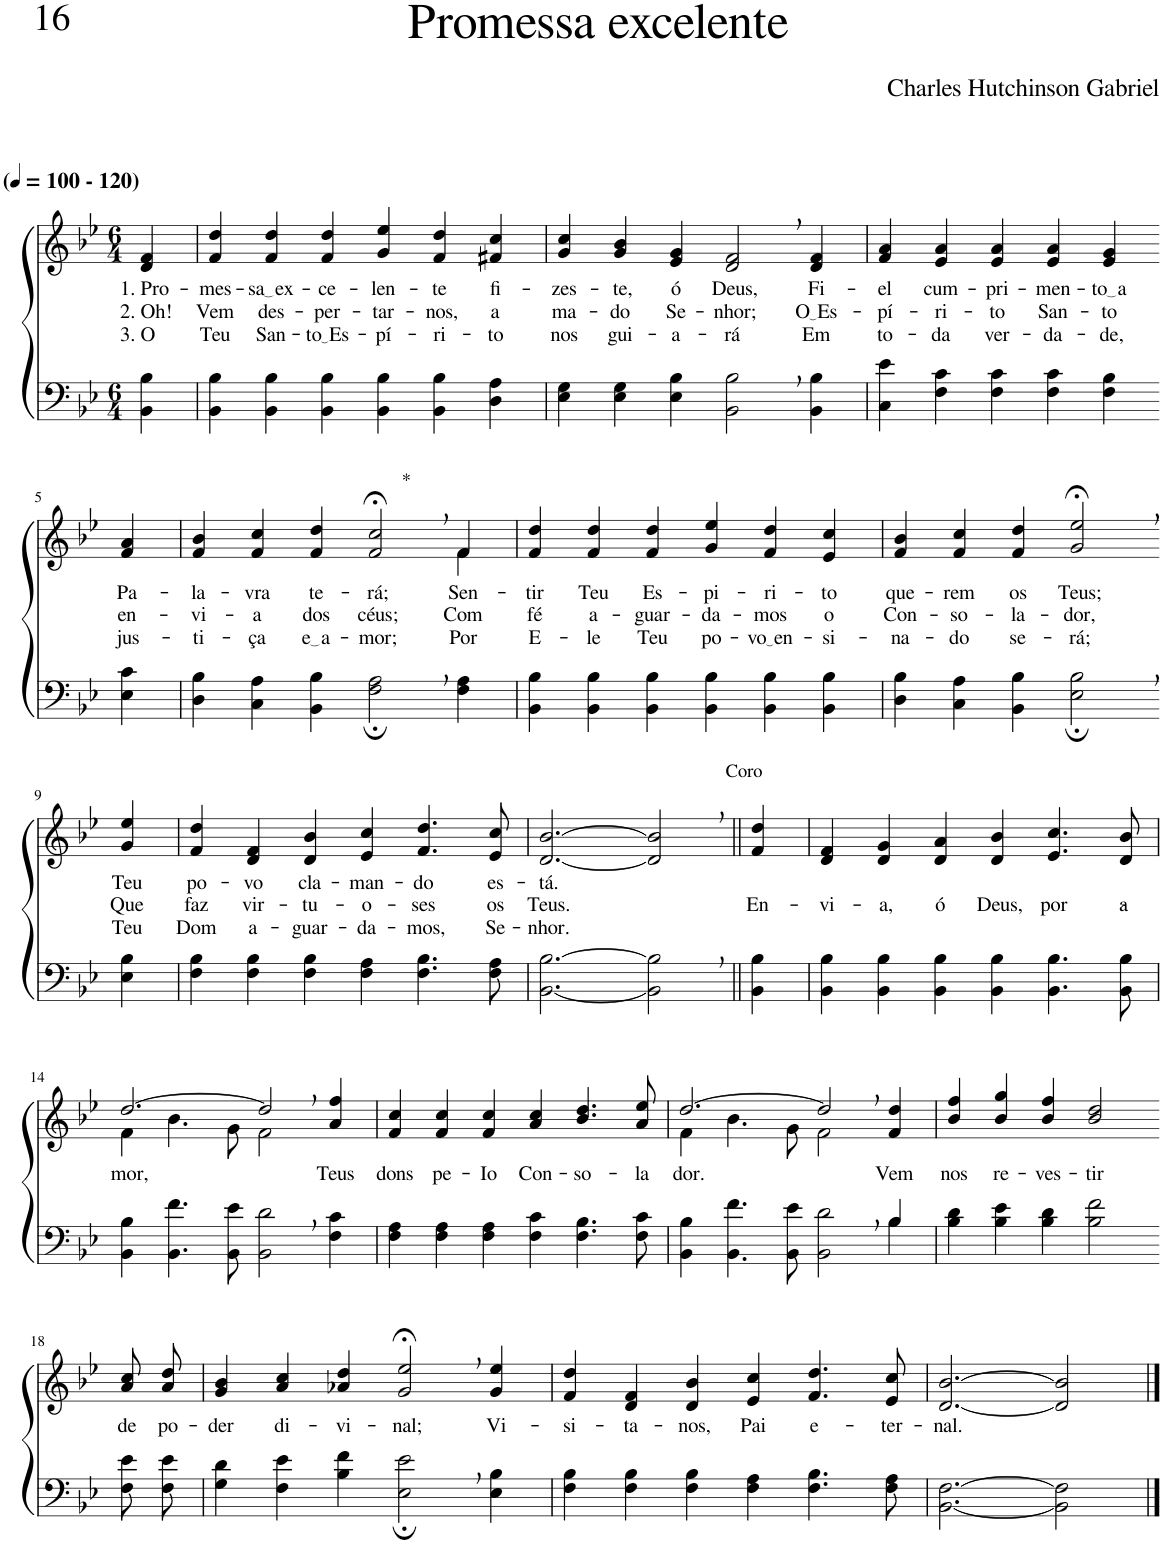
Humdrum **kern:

**kern	**kern	**text	**text	**text
*part2	*part1	*part1	*part1	*part1
*staff2	*staff1	*staff1	*staff1	*staff1
*I"Parte III e IV	*I"Parte I e II	*	*	*
*clefF4	*clefG2	*	*	*
*Trd2c3	*Trd2c3	*	*	*
*k[b-e-]	*k[b-e-]	*	*	*
*M6/4	*M6/4	*	*	*
*MM100	*MM100	*	*	*
=1	=1	=1	=1	=1
!	!LO:TX:a:B:t=(	!	!	!
!	!LO:TX:a:B:t=- 120)	!	!	!
!	!	!LO:LY:b	!LO:LY:b	!LO:LY:b
4BB-\ 4B-\	4d/ 4f/	1. Pro-	2. Oh!	3. O
=2	=2	=2	=2	=2
!	!	!LO:LY:b	!LO:LY:b	!LO:LY:b
4BB-\ 4B-\	4f/ 4dd/	-mes-	Vem	Teu
!	!	!LO:LY:b	!LO:LY:b	!LO:LY:b
4BB-\ 4B-\	4f/ 4dd/	sa ex	des-	San-
!	!	!LO:LY:b	!LO:LY:b	!LO:LY:b
4BB-\ 4B-\	4f/ 4dd/	-ce-	-per-	to Es
!	!	!LO:LY:b	!LO:LY:b	!LO:LY:b
4BB-\ 4B-\	4g/ 4ee-/	-len-	-tar-	-pí-
!	!	!LO:LY:b	!LO:LY:b	!LO:LY:b
4BB-\ 4B-\	4f/ 4dd/	-te	-nos,	-ri-
!	!	!LO:LY:b	!LO:LY:b	!LO:LY:b
4D\ 4A\	4f#X/ 4cc/	fi-	a	-to
=3	=3	=3	=3	=3
!	!	!LO:LY:b	!LO:LY:b	!LO:LY:b
4E-\ 4G\	4g/ 4cc/	-zes-	ma-	nos
!	!	!LO:LY:b	!LO:LY:b	!LO:LY:b
4E-\ 4G\	4g/ 4b-/	-te,	-do	gui-
!	!	!LO:LY:b	!LO:LY:b	!LO:LY:b
4E-\ 4B-\	4e-/ 4g/	ó	Se-	-a-
!	!	!LO:LY:b	!LO:LY:b	!LO:LY:b
2BB-\, 2B-\,	2d/, 2f/,	Deus,	-nhor;	-rá
!	!	!LO:LY:b	!LO:LY:b	!LO:LY:b
4BB-\ 4B-\	4d/ 4f/	Fi-	O Es	Em
=4	=4	=4	=4	=4
!	!	!LO:LY:b	!LO:LY:b	!LO:LY:b
4C\ 4e-\	4f/ 4a/	-el	-pí-	to-
!	!	!LO:LY:b	!LO:LY:b	!LO:LY:b
4F\ 4c\	4e-/ 4a/	cum-	-ri-	-da
!	!	!LO:LY:b	!LO:LY:b	!LO:LY:b
4F\ 4c\	4e-/ 4a/	-pri-	-to	ver-
!	!	!LO:LY:b	!LO:LY:b	!LO:LY:b
4F\ 4c\	4e-/ 4a/	-men-	San-	-da-
!	!	!LO:LY:b	!LO:LY:b	!LO:LY:b
4F\ 4B-\	4e-/ 4g/	to a	-to	-de,
!!LO:LB:g=z
=5-	=5-	=5-	=5-	=5-
!	!	!LO:LY:b	!LO:LY:b	!LO:LY:b
4E-\ 4c\	4f/ 4a/	Pa-	en-	jus-
=6	=6	=6	=6	=6
!	!	!LO:LY:b	!LO:LY:b	!LO:LY:b
*	*^	*	*	*
4D\ 4B-\	4f/ 4b-/	4ryy	-la-	-vi-	-ti-
!	!	!	!LO:LY:b	!LO:LY:b	!LO:LY:b
*	*v	*v	*	*	*
4C\ 4A\	4f/ 4cc/	-vra	-a	-ça
!	!	!LO:LY:b	!LO:LY:b	!LO:LY:b
4BB-\ 4B-\	4f/ 4dd/	te-	dos	e a
!	!	!LO:LY:b	!LO:LY:b	!LO:LY:b
2F\;, 2A\;,	2f/;<, 2cc/;<,	-rá;-	céus;-	-mor;-
*	*^	*	*	*
!	!LO:TX:a:t=*	!	!	!	!
!	!	!	!LO:LY:b	!LO:LY:b	!LO:LY:b
4F\ 4A\	4f/	4f\	-Sen-	-Com	-Por
=7	=7	=7	=7	=7	=7
!	!	!	!LO:LY:b	!LO:LY:b	!LO:LY:b
*	*v	*v	*	*	*
4BB-\ 4B-\	4f/ 4dd/	-tir	fé	E-
!	!	!LO:LY:b	!LO:LY:b	!LO:LY:b
4BB-\ 4B-\	4f/ 4dd/	Teu	a-	-le
!	!	!LO:LY:b	!LO:LY:b	!LO:LY:b
4BB-\ 4B-\	4f/ 4dd/	Es-	-guar-	Teu
!	!	!LO:LY:b	!LO:LY:b	!LO:LY:b
4BB-\ 4B-\	4g/ 4ee-/	-pi-	-da-	po-
!	!	!LO:LY:b	!LO:LY:b	!LO:LY:b
4BB-\ 4B-\	4f/ 4dd/	-ri-	-mos	vo en
!	!	!LO:LY:b	!LO:LY:b	!LO:LY:b
4BB-\ 4B-\	4e-/ 4cc/	-to	o	-si-
=8	=8	=8	=8	=8
!	!	!LO:LY:b	!LO:LY:b	!LO:LY:b
4D\ 4B-\	4f/ 4b-/	que-	Con-	-na-
!	!	!LO:LY:b	!LO:LY:b	!LO:LY:b
4C\ 4A\	4f/ 4cc/	-rem	-so-	-do
!	!	!LO:LY:b	!LO:LY:b	!LO:LY:b
4BB-\ 4B-\	4f/ 4dd/	os	-la-	se-
!	!	!LO:LY:b	!LO:LY:b	!LO:LY:b
2E-\;, 2B-\;,	2g/;<, 2ee-/;<,	Teus;	-dor,	-rá;
!!LO:LB:g=z
=9-	=9-	=9-	=9-	=9-
!	!	!LO:LY:b	!LO:LY:b	!LO:LY:b
4E-\ 4B-\	4g/ 4ee-/	Teu	Que	Teu
=10	=10	=10	=10	=10
!	!	!LO:LY:b	!LO:LY:b	!LO:LY:b
4F\ 4B-\	4f/ 4dd/	po-	faz	Dom
!	!	!LO:LY:b	!LO:LY:b	!LO:LY:b
4F\ 4B-\	4d/ 4f/	-vo	vir-	a-
!	!	!LO:LY:b	!LO:LY:b	!LO:LY:b
4F\ 4B-\	4d/ 4b-/	cla-	-tu-	-guar-
!	!	!LO:LY:b	!LO:LY:b	!LO:LY:b
4F\ 4A\	4e-/ 4cc/	-man-	-o-	-da-
!	!	!LO:LY:b	!LO:LY:b	!LO:LY:b
4.F\ 4.B-\	4.f/ 4.dd/	-do	-ses	-mos,
!	!	!LO:LY:b	!LO:LY:b	!LO:LY:b
8F\ 8A\	8e-/ 8cc/	es-	os	Se-
=11	=11	=11	=11	=11
!	!	!LO:LY:b	!LO:LY:b	!LO:LY:b
[2.BB-\ [2.B-\	[2.d/ [2.b-/	-tá.	Teus.	-nhor.
!	!LO:TX:a:t=Coro	!	!	!
2BB-\], 2B-\],	2d/], 2b-/],	.	.	.
=12||	=12||	=12||	=12||	=12||
!	!	!	!LO:LY:b	!
4BB-\ 4B-\	4f/ 4dd/	.	En-	.
=13	=13	=13	=13	=13
!	!	!	!LO:LY:b	!
4BB-\ 4B-\	4d/ 4f/	.	-vi-	.
!	!	!	!LO:LY:b	!
4BB-\ 4B-\	4d/ 4g/	.	-a,	.
!	!	!	!LO:LY:b	!
4BB-\ 4B-\	4d/ 4a/	.	ó	.
!	!	!	!LO:LY:b	!
4BB-\ 4B-\	4d/ 4b-/	.	Deus,	.
!	!	!	!LO:LY:b	!
4.BB-\ 4.B-\	4.e-/ 4.cc/	.	por	.
!	!	!	!LO:LY:b	!
8BB-\ 8B-\	8d/ 8b-/	.	a-	.
!!LO:LB:g=z
=14	=14	=14	=14	=14
*	*^	*	*	*
!	!	!	!LO:LY:b	!	!
4BB-\ 4B-\	[2.dd/	4f\	mor,	.	.
4.BB-\ 4.f\	.	4.b-\	.	.	.
8BB-\ 8e-\	.	8g\	.	.	.
2BB-\, 2d\,	2dd,/]	2f\	.	.	.
!	!	!	!LO:LY:b	!	!
4F\ 4c\	4a/ 4ff/	4ryy	Teus	.	.
=15	=15	=15	=15	=15	=15
!	!	!	!LO:LY:b	!	!
*	*v	*v	*	*	*
4F\ 4A\	4f/ 4cc/	dons	.	.
!	!	!LO:LY:b	!	!
4F\ 4A\	4f/ 4cc/	pe-	.	.
!	!	!LO:LY:b	!	!
4F\ 4A\	4f/ 4cc/	-Io	.	.
!	!	!LO:LY:b	!	!
4F\ 4c\	4a/ 4cc/	Con-	.	.
!	!	!LO:LY:b	!	!
4.F\ 4.B-\	4.b-/ 4.dd/	-so-	.	.
!	!	!LO:LY:b	!	!
8F\ 8c\	8a/ 8ee-/	-la-	.	.
=16	=16	=16	=16	=16
*^	*^	*	*	*
!	!	!	!	!LO:LY:b	!	!
1ryy	4BB-\ 4B-\	[2.dd/	4f\	-dor.	.	.
.	4.BB-\ 4.f\	.	4.b-\	.	.	.
.	8BB-\ 8e-\	.	8g\	.	.	.
.	2BB-\ 2d\	2dd,/]	2f\	.	.	.
4ryy	.	.	.	.	.	.
!	!	!	!	!LO:LY:b	!	!
4B-/	4B-\	4f/ 4dd/	4ryy	Vem	.	.
=17	=17	=17	=17	=17	=17	=17
!	!	!	!	!LO:LY:b	!	!
*v	*v	*	*	*	*	*
*	*v	*v	*	*	*
4B-\ 4d\	4b-/ 4ff/	nos	.	.
!	!	!LO:LY:b	!	!
4B-\ 4e-\	4b-/ 4gg/	re-	.	.
!	!	!LO:LY:b	!	!
4B-\ 4d\	4b-/ 4ff/	-ves-	.	.
!	!	!LO:LY:b	!	!
2B-\ 2f\	2b-/ 2dd/	-tir	.	.
!!LO:LB:g=z
=18-	=18-	=18-	=18-	=18-
!	!	!LO:LY:b	!	!
8F\ 8e-\L	8a\ 8cc\L	de	.	.
!	!	!LO:LY:b	!	!
8F\ 8e-\J	8a\ 8dd\J	po-	.	.
=19	=19	=19	=19	=19
!	!	!LO:LY:b	!	!
4G\ 4d\	4g/ 4b-/	-der	.	.
!	!	!LO:LY:b	!	!
4F\ 4e-\	4a/ 4cc/	di-	.	.
!	!	!LO:LY:b	!	!
4B-\ 4f\	4a-X/ 4dd/	-vi-	.	.
!	!	!LO:LY:b	!	!
2E-\;, 2e-\;,	2g/;<, 2ee-/;<,	-nal;	.	.
!	!	!LO:LY:b	!	!
4E-\ 4B-\	4g/ 4ee-/	Vi-	.	.
=20	=20	=20	=20	=20
!	!	!LO:LY:b	!	!
4F\ 4B-\	4f/ 4dd/	-si-	.	.
!	!	!LO:LY:b	!	!
4F\ 4B-\	4d/ 4f/	-ta-	.	.
!	!	!LO:LY:b	!	!
4F\ 4B-\	4d/ 4b-/	-nos,	.	.
!	!	!LO:LY:b	!	!
4F\ 4A\	4e-/ 4cc/	Pai	.	.
!	!	!LO:LY:b	!	!
4.F\ 4.B-\	4.f/ 4.dd/	e-	.	.
!	!	!LO:LY:b	!	!
8F\ 8A\	8e-/ 8cc/	-ter-	.	.
=21	=21	=21	=21	=21
!	!	!LO:LY:b	!	!
[2.BB-\ [2.F\	[2.d/ [2.b-/	-nal.	.	.
2BB-\] 2F\]	2d/] 2b-/]	.	.	.
==	==	==	==	==
*-	*-	*-	*-	*-
